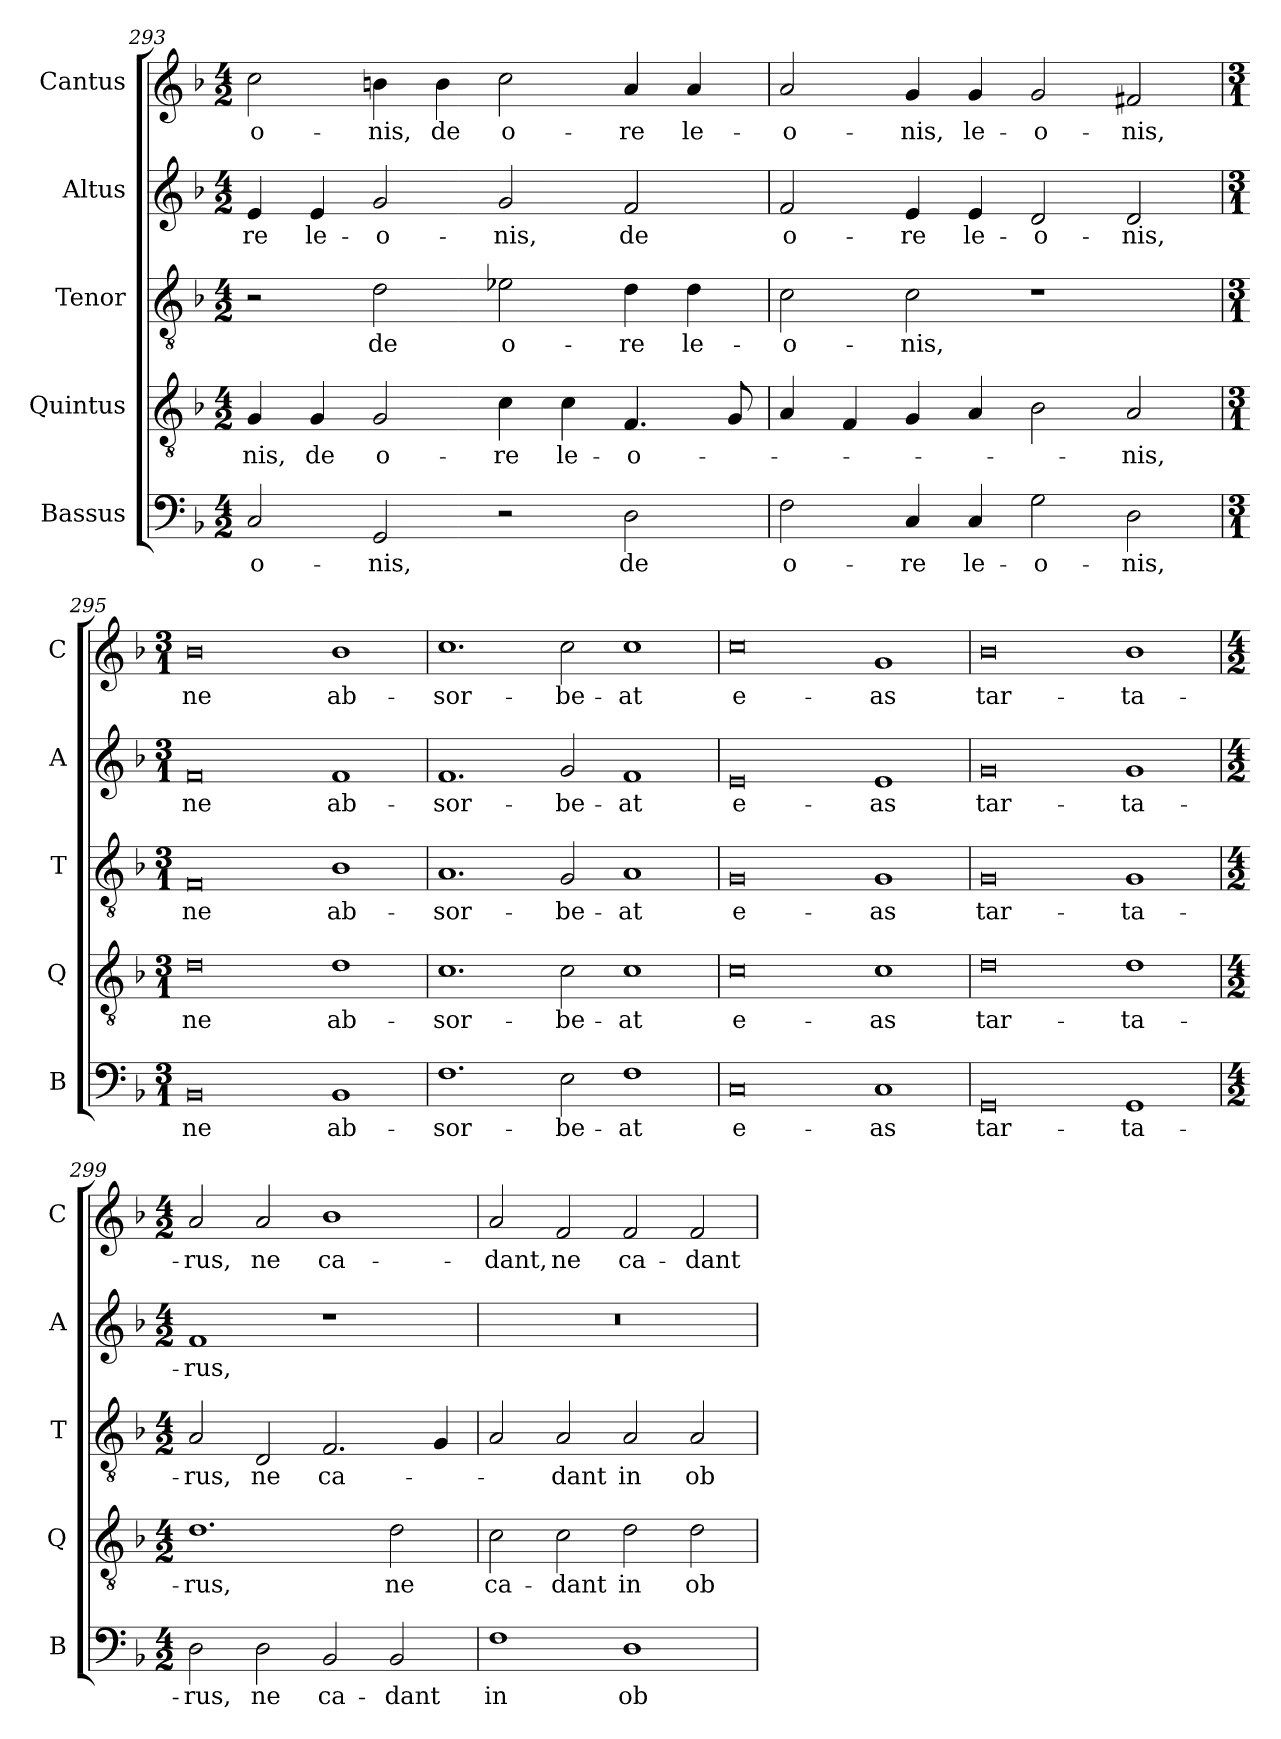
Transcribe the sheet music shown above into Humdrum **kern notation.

**kern	**text	**kern	**text	**kern	**text	**kern	**text	**kern	**text
*part5	*part5	*part4	*part4	*part3	*part3	*part2	*part2	*part1	*part1
*staff5	*staff5	*staff4	*staff4	*staff3	*staff3	*staff2	*staff2	*staff1	*staff1
*I"Bassus	*	*I"Quintus	*	*I"Tenor	*	*I"Altus	*	*I"Cantus	*
*I'B	*	*I'Q	*	*I'T	*	*I'A	*	*I'C	*
!!LO:LB:g=z
*clefF4	*	*clefGv2	*	*clefGv2	*	*clefG2	*	*clefG2	*
*k[b-]	*	*k[b-]	*	*k[b-]	*	*k[b-]	*	*k[b-]	*
*F:	*	*F:	*	*F:	*	*F:	*	*F:	*
*M4/2	*	*M4/2	*	*M4/2	*	*M4/2	*	*M4/2	*
=293	=293	=293	=293	=293	=293	=293	=293	=293	=293
!	!LO:LY:b	!	!	!	!	!	!	!	!
!	!	!	!LO:LY:b	!	!	!	!	!	!
!	!	!	!	!	!	!	!LO:LY:b	!	!
!	!	!	!	!	!	!	!	!	!LO:LY:b
2C/	-o-	4G/	-nis,	2r	.	4e/	-re	2cc\	-o-
!	!	!	!LO:LY:b	!	!	!	!	!	!
!	!	!	!	!	!	!	!LO:LY:b	!	!
.	.	4G/	de	.	.	4e/	le-	.	.
!	!LO:LY:b	!	!	!	!	!	!	!	!
!	!	!	!LO:LY:b	!	!	!	!	!	!
!	!	!	!	!	!LO:LY:b	!	!	!	!
!	!	!	!	!	!	!	!LO:LY:b	!	!
!	!	!	!	!	!	!	!	!	!LO:LY:b
2GG/	-nis,	2G/	o-	2d\	de	2g/	-o-	4bn\	-nis,
!	!	!	!	!	!	!	!	!	!LO:LY:b
.	.	.	.	.	.	.	.	4b\	de
!	!	!	!LO:LY:b	!	!	!	!	!	!
!	!	!	!	!	!LO:LY:b	!	!	!	!
!	!	!	!	!	!	!	!LO:LY:b	!	!
!	!	!	!	!	!	!	!	!	!LO:LY:b
2r	.	4c\	-re	2e-X\	o-	2g/	-nis,	2cc\	o-
!	!	!	!LO:LY:b	!	!	!	!	!	!
.	.	4c\	le-	.	.	.	.	.	.
!	!LO:LY:b	!	!	!	!	!	!	!	!
!	!	!	!LO:LY:b	!	!	!	!	!	!
!	!	!	!	!	!LO:LY:b	!	!	!	!
!	!	!	!	!	!	!	!LO:LY:b	!	!
!	!	!	!	!	!	!	!	!	!LO:LY:b
2D\	de	4.F/	-o-	4d\	-re	2f/	de	4a/	-re
!	!	!	!	!	!LO:LY:b	!	!	!	!
!	!	!	!	!	!	!	!	!	!LO:LY:b
.	.	.	.	4d\	le-	.	.	4a/	le-
.	.	8G/	.	.	.	.	.	.	.
=294	=294	=294	=294	=294	=294	=294	=294	=294	=294
!	!LO:LY:b	!	!	!	!	!	!	!	!
!	!	!	!	!	!LO:LY:b	!	!	!	!
!	!	!	!	!	!	!	!LO:LY:b	!	!
!	!	!	!	!	!	!	!	!	!LO:LY:b
2F\	o-	4A/	.	2c\	-o-	2f/	o-	2a/	-o-
.	.	4F/	.	.	.	.	.	.	.
!	!LO:LY:b	!	!	!	!	!	!	!	!
!	!	!	!	!	!LO:LY:b	!	!	!	!
!	!	!	!	!	!	!	!LO:LY:b	!	!
!	!	!	!	!	!	!	!	!	!LO:LY:b
4C/	-re	4G/	.	2c\	-nis,	4e/	-re	4g/	-nis,
!	!LO:LY:b	!	!	!	!	!	!	!	!
!	!	!	!	!	!	!	!LO:LY:b	!	!
!	!	!	!	!	!	!	!	!	!LO:LY:b
4C/	le-	4A/	.	.	.	4e/	le-	4g/	le-
!	!LO:LY:b	!	!	!	!	!	!	!	!
!	!	!	!	!	!	!	!LO:LY:b	!	!
!	!	!	!	!	!	!	!	!	!LO:LY:b
2G\	-o-	2B-\	.	1r	.	2d/	-o-	2g/	-o-
!	!LO:LY:b	!	!	!	!	!	!	!	!
!	!	!	!LO:LY:b	!	!	!	!	!	!
!	!	!	!	!	!	!	!LO:LY:b	!	!
!	!	!	!	!	!	!	!	!	!LO:LY:b
2D\	-nis,	2A/	-nis,	.	.	2d/	-nis,	2f#X/	-nis,
=295	=295	=295	=295	=295	=295	=295	=295	=295	=295
*M3/1	*	*M3/1	*	*M3/1	*	*M3/1	*	*M3/1	*
!	!LO:LY:b	!	!	!	!	!	!	!	!
!	!	!	!LO:LY:b	!	!	!	!	!	!
!	!	!	!	!	!LO:LY:b	!	!	!	!
!	!	!	!	!	!	!	!LO:LY:b	!	!
!	!	!	!	!	!	!	!	!	!LO:LY:b
0BB-	ne	0d	ne	0F	ne	0f	ne	0b-	ne
!	!LO:LY:b	!	!	!	!	!	!	!	!
!	!	!	!LO:LY:b	!	!	!	!	!	!
!	!	!	!	!	!LO:LY:b	!	!	!	!
!	!	!	!	!	!	!	!LO:LY:b	!	!
!	!	!	!	!	!	!	!	!	!LO:LY:b
1BB-	ab-	1d	ab-	1B-	ab-	1f	ab-	1b-	ab-
=296	=296	=296	=296	=296	=296	=296	=296	=296	=296
!	!LO:LY:b	!	!	!	!	!	!	!	!
!	!	!	!LO:LY:b	!	!	!	!	!	!
!	!	!	!	!	!LO:LY:b	!	!	!	!
!	!	!	!	!	!	!	!LO:LY:b	!	!
!	!	!	!	!	!	!	!	!	!LO:LY:b
1.F	-sor-	1.c	-sor-	1.A	-sor-	1.f	-sor-	1.cc	-sor-
!	!LO:LY:b	!	!	!	!	!	!	!	!
!	!	!	!LO:LY:b	!	!	!	!	!	!
!	!	!	!	!	!LO:LY:b	!	!	!	!
!	!	!	!	!	!	!	!LO:LY:b	!	!
!	!	!	!	!	!	!	!	!	!LO:LY:b
2E\	-be-	2c\	-be-	2G/	-be-	2g/	-be-	2cc\	-be-
!	!LO:LY:b	!	!	!	!	!	!	!	!
!	!	!	!LO:LY:b	!	!	!	!	!	!
!	!	!	!	!	!LO:LY:b	!	!	!	!
!	!	!	!	!	!	!	!LO:LY:b	!	!
!	!	!	!	!	!	!	!	!	!LO:LY:b
1F	-at	1c	-at	1A	-at	1f	-at	1cc	-at
=297	=297	=297	=297	=297	=297	=297	=297	=297	=297
!	!LO:LY:b	!	!	!	!	!	!	!	!
!	!	!	!LO:LY:b	!	!	!	!	!	!
!	!	!	!	!	!LO:LY:b	!	!	!	!
!	!	!	!	!	!	!	!LO:LY:b	!	!
!	!	!	!	!	!	!	!	!	!LO:LY:b
0C	e-	0c	e-	0G	e-	0e	e-	0cc	e-
!	!LO:LY:b	!	!	!	!	!	!	!	!
!	!	!	!LO:LY:b	!	!	!	!	!	!
!	!	!	!	!	!LO:LY:b	!	!	!	!
!	!	!	!	!	!	!	!LO:LY:b	!	!
!	!	!	!	!	!	!	!	!	!LO:LY:b
1C	-as	1c	-as	1G	-as	1e	-as	1g	-as
=298	=298	=298	=298	=298	=298	=298	=298	=298	=298
!	!LO:LY:b	!	!	!	!	!	!	!	!
!	!	!	!LO:LY:b	!	!	!	!	!	!
!	!	!	!	!	!LO:LY:b	!	!	!	!
!	!	!	!	!	!	!	!LO:LY:b	!	!
!	!	!	!	!	!	!	!	!	!LO:LY:b
0GG	tar-	0d	tar-	0G	tar-	0g	tar-	0b-	tar-
!	!LO:LY:b	!	!	!	!	!	!	!	!
!	!	!	!LO:LY:b	!	!	!	!	!	!
!	!	!	!	!	!LO:LY:b	!	!	!	!
!	!	!	!	!	!	!	!LO:LY:b	!	!
!	!	!	!	!	!	!	!	!	!LO:LY:b
1GG	-ta-	1d	-ta-	1G	-ta-	1g	-ta-	1b-	-ta-
!!LO:LB:g=z
=299	=299	=299	=299	=299	=299	=299	=299	=299	=299
*M4/2	*	*M4/2	*	*M4/2	*	*M4/2	*	*M4/2	*
!	!LO:LY:b	!	!	!	!	!	!	!	!
!	!	!	!LO:LY:b	!	!	!	!	!	!
!	!	!	!	!	!LO:LY:b	!	!	!	!
!	!	!	!	!	!	!	!LO:LY:b	!	!
!	!	!	!	!	!	!	!	!	!LO:LY:b
2D\	-rus,	1.d	-rus,	2A/	-rus,	1f	-rus,	2a/	-rus,
!	!LO:LY:b	!	!	!	!	!	!	!	!
!	!	!	!	!	!LO:LY:b	!	!	!	!
!	!	!	!	!	!	!	!	!	!LO:LY:b
2D\	ne	.	.	2D/	ne	.	.	2a/	ne
!	!LO:LY:b	!	!	!	!	!	!	!	!
!	!	!	!	!	!LO:LY:b	!	!	!	!
!	!	!	!	!	!	!	!	!	!LO:LY:b
2BB-/	ca-	.	.	2.F/	ca-	1r	.	1b-	ca-
!	!LO:LY:b	!	!	!	!	!	!	!	!
!	!	!	!LO:LY:b	!	!	!	!	!	!
2BB-/	-dant	2d\	ne	.	.	.	.	.	.
.	.	.	.	4G/	.	.	.	.	.
=300	=300	=300	=300	=300	=300	=300	=300	=300	=300
!	!LO:LY:b	!	!	!	!	!	!	!	!
!	!	!	!LO:LY:b	!	!	!	!	!	!
!	!	!	!	!	!	!	!	!	!LO:LY:b
1F	in	2c\	ca-	2A/	.	0r	.	2a/	-dant,
!	!	!	!LO:LY:b	!	!	!	!	!	!
!	!	!	!	!	!LO:LY:b	!	!	!	!
!	!	!	!	!	!	!	!	!	!LO:LY:b
.	.	2c\	-dant	2A/	-dant	.	.	2f/	ne
!	!LO:LY:b	!	!	!	!	!	!	!	!
!	!	!	!LO:LY:b	!	!	!	!	!	!
!	!	!	!	!	!LO:LY:b	!	!	!	!
!	!	!	!	!	!	!	!	!	!LO:LY:b
1D	ob-	2d\	in	2A/	in	.	.	2f/	ca-
!	!	!	!LO:LY:b	!	!	!	!	!	!
!	!	!	!	!	!LO:LY:b	!	!	!	!
!	!	!	!	!	!	!	!	!	!LO:LY:b
.	.	2d\	ob-	2A/	ob-	.	.	2f/	-dant
=	=	=	=	=	=	=	=	=	=
*-	*-	*-	*-	*-	*-	*-	*-	*-	*-
